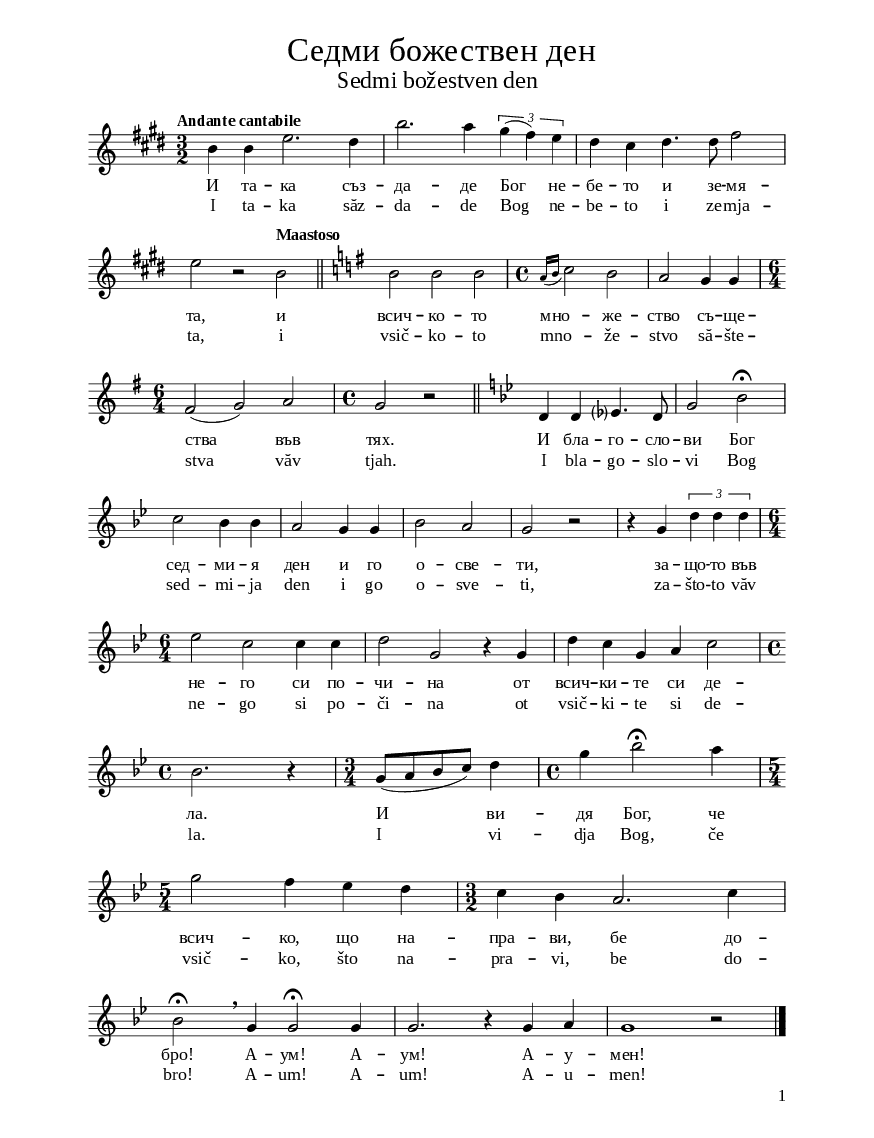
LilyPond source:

\version "2.24.1"

% include paper part and global functions
\include "include/globals.ily"

\bookpart {
  \label #'ref199
 \tocItem \markup "     Седми божествен ден – Sedmi božestven den "
  \include "include/bookpart-paper.ily"
  \score {
    \include "include/score-layout.ily"

    \new Voice \absolute {
      \clef treble
      \key e \major
      \time 3/2
      \tempo "Andante cantabile"
      \autoBeamOff
      b'4  b'4 e''2.  dis''4 | % 258
      b''2.  a''4 \tupletUp  \times 2/3 {
        \once \override Slur.positions = #'(1 . 1) gis''4 (  fis''4 )  e''4
      }
      | % 259
      dis''4  cis''4  dis''4.  dis''8
      fis''2 \break |
      e''2 r2   \tempo "Maastoso" b'2  \bar
      "||"
      \key g \major | % 261
      b'2  b'2  b'2 | % 262
      \time 4/4  |

      \grace { a'16 ([b'16] } c''2) b'2 | a'2 g'4 g'4 | \break

      \time 6/4  | % 264
      fis'2 ( g'2 ) a'2 | % 265
      \time 4/4  | % 265
      g'2 r2 \bar "||"
      \key g \minor | % 266
      d'4 d'4 es'?4. d'8 | % 267
      g'2  bes'2 ^\fermata \break | % 268
      c''2  bes'4  bes'4 | % 269
      a'2 g'4 g'4 |
      bes'2 a'2 | % 271
      g'2 r2 | % 272
      r4 g'4 \times 2/3 {
        d''4  d''4  d''4
      }
      \break | % 273
      \time 6/4  | % 273
      es''2  c''2  c''4  c''4 | % 274
      d''2 g'2 r4 g'4 | % 275
      d''4  c''4 g'4 a'4  c''2
      \break | % 276
      \time 4/4  | % 276
      bes'2. r4 | % 277
      \time 3/4  | % 277
      g'8 ( [ a'8 bes'8 c''8 ) ]
      d''4 | % 278
      \time 4/4  | % 278
      g''4  bes''2 ^\fermata  a''4 \break | % 279
      \time 5/4  | % 279
      g''2  f''4  es''4  d''4 |
      \time 3/2  |
      c''4  bes'4 a'2.  c''4 \break | % 281
      bes'2 ^\fermata \breathe g'4 g'2 ^\fermata
      g'4 | % 282
      g'2. r4 g'4 a'4 | % 283
      g'1 r2 \bar "|."
    }
    \addlyrics {
      И та -- ка съз -- да -- де
      Бог  не -- бе -- то и зе -- мя --
      та, и всич -- ко -- то
      мно -- же -- ство съ -- ще -- ства  във
      тях. И бла -- го -- сло -- ви Бог
      сед -- ми -- я ден и го о -- све --
      ти, за -- що -- то във не -- го си
      по -- чи -- на от всич -- ки -- те
      си де -- ла. И    ви -- дя
      Бог, че всич -- ко, що на -- пра --
      ви, бе до -- бро! А -- ум! А -- ум!
      А -- у -- мен!}
     \addlyrics {
      I ta -- ka săz -- da -- de
      Bog  ne -- be -- to i ze -- mja --
      ta, i vsič -- ko -- to
      mno -- že -- stvo să -- šte -- stva  văv
      tjah. I bla -- go -- slo -- vi Bog
      sed -- mi -- ja den i go o -- sve --
      ti, za -- što -- to văv ne -- go si
      po -- či -- na ot vsič -- ki -- te
      si de -- la. I    vi -- dja
      Bog, če vsič -- ko, što na -- pra --
      vi, be do -- bro! A -- um! A -- um!
      A -- u -- men!}


        \header {
          title = \titleFunc " Седми божествен ден" "Sedmi božestven den"
        }

        \midi{}

      } % score
      \pageBreak

      % include foreign translation(s) of the song
      \version "2.24.2"

\markup \fill-line { \fontsize #deTitleFontSize "Siebter göttlicher Tag" }
\markup \null
\markup \null
\markup \fontsize #deCoupletFontSize {
  \hspace #7
  \override #`(baseline-skip . ,deCoupletBaselineSkip)

  \column {
    


    \line { " " So vollendete Gott Himmel und Erde mit ihrem ganzen Heer.}

    \line { " " Und Gott segnete den siebenten Tag und heiligte ihn,}

    \line { " "weil er an ihm ruhte von allen seinen Werken.}

    \line { " "Und Gott sah, dass alles, was Er gemacht hatte, gut war.}

    \line { " "Aum, Aum, Aumen.}


  }
}

    } % bookpart

    % Più mosso
    %
